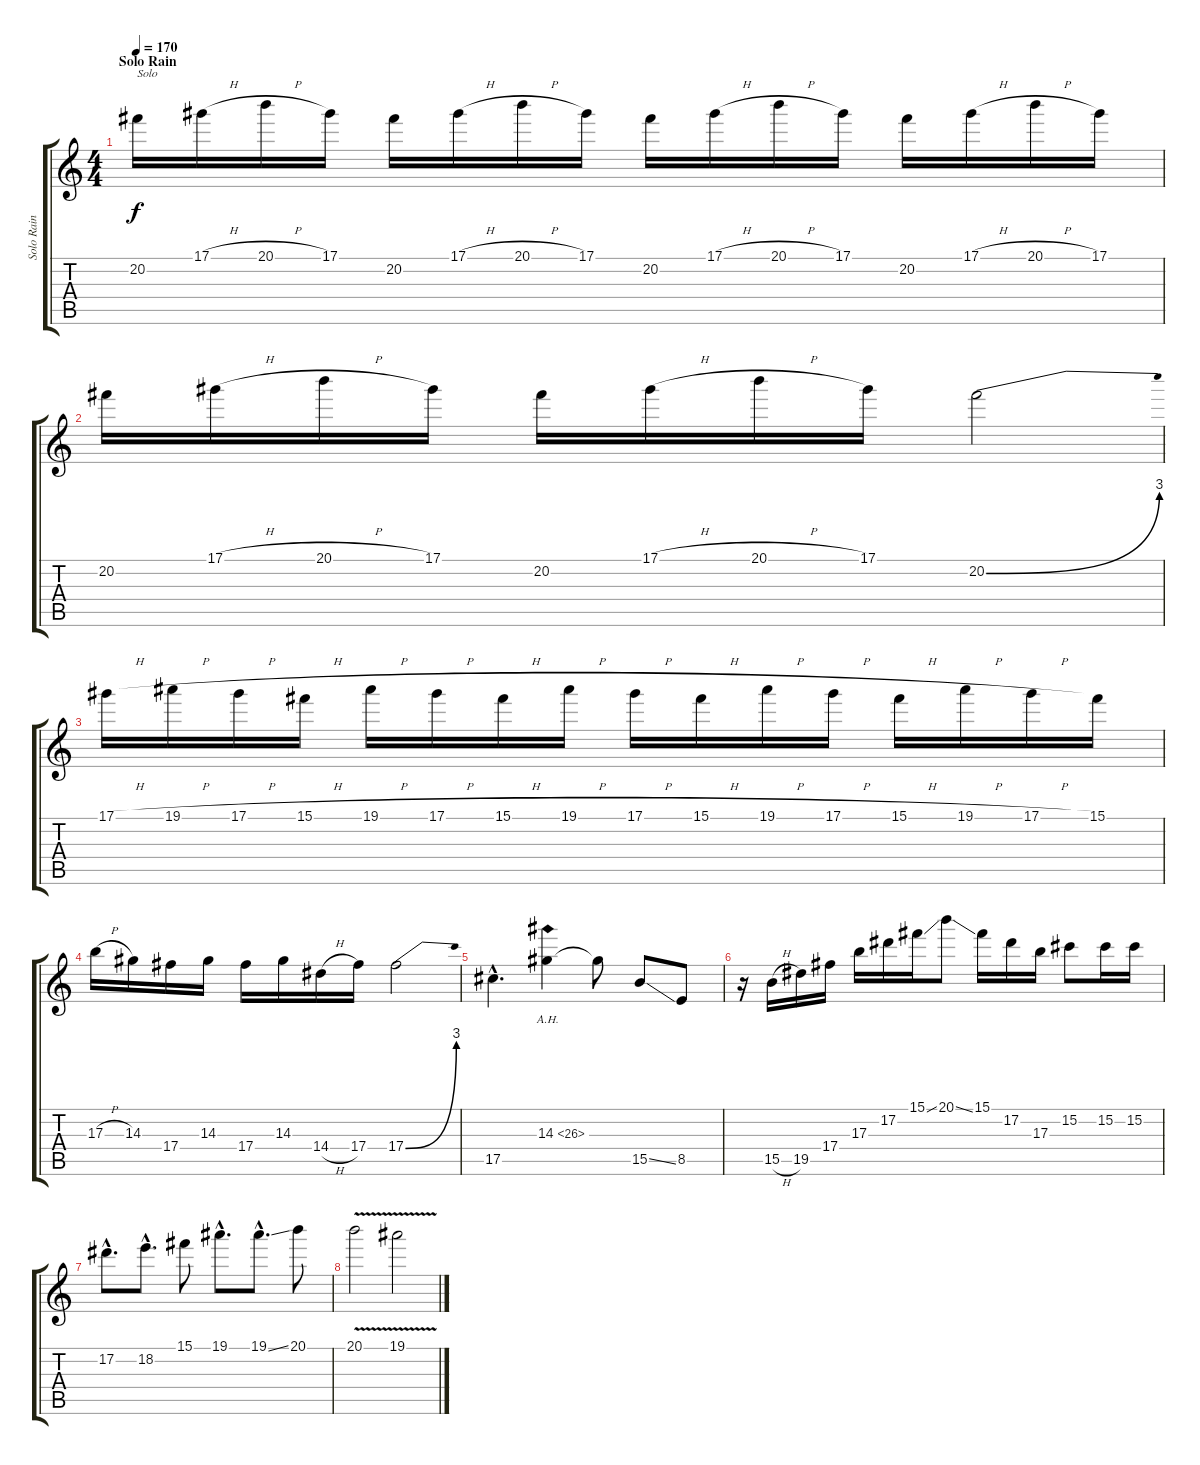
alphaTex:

\track ("Solo Rain" "Solo Rain") {instrument overdrivenguitar}
\staff {score tabs}
\tuning (Eb4 Bb3 Gb3 Db3 Ab2 Eb2) {hide}
\ts (4 4)
\section ("" "Solo Rain")
\tempo 170
\clef g2
\ks c
20.2.16{txt "Solo" dy f} 17.1{h}.16 20.1{h}.16 17.1.16 20.2.16 17.1{h}.16 20.1{h}.16 17.1.16 20.2.16 17.1{h}.16 20.1{h}.16 17.1.16 20.2.16 17.1{h}.16 20.1{h}.16 17.1.16 |
20.2.16 17.1{h}.16 20.1{h}.16 17.1.16 20.2.16 17.1{h}.16 20.1{h}.16 17.1.16 20.2{be (bend 0 0 60 12)}.2 |
17.1{h}.16 19.1{h}.16 17.1{h}.16 15.1{h}.16 19.1{h}.16 17.1{h}.16 15.1{h}.16 19.1{h}.16 17.1{h}.16 15.1{h}.16 19.1{h}.16 17.1{h}.16 15.1{h}.16 19.1{h}.16 17.1{h}.16 15.1.16 |
17.3{h}.16 14.3.16 17.4.16 14.3.16 17.4.16 14.3.16 14.4{h}.16 17.4.16 17.4{be (bend 0 0 60 12)}.2 |
17.5{hac}.4{d} 14.3{ah 12}.4 14.3{t}.8 15.5{ss}.8 8.5.8 |
r.16 15.5{h}.16 19.5.16 17.4.16 17.3.16 17.2.16 15.1{ss}.16 20.1{ss}.8 15.1.16 17.2.16 17.3.16 15.2.8 15.2.16 15.2.16 |
17.2{hac}.8{d} 18.2{hac}.8{d} 15.1.8 19.1{hac}.8{d} 19.1{ss hac}.8{d} 20.1.8 |
20.1{v}.2 19.1{v}.2
